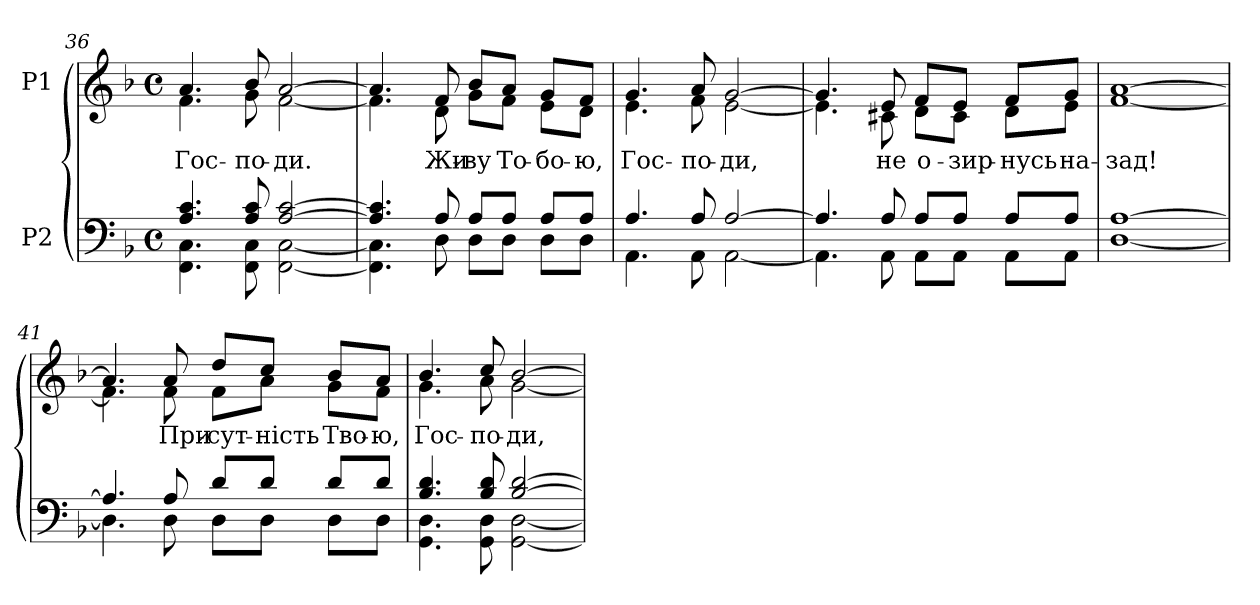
**kern	**kern	**text
*part2	*part1	*part1
*staff2	*staff1	*staff1
*I"P2	*I"P1	*
*clefF4	*clefG2	*
*k[b-]	*k[b-]	*
*F:	*F:	*
*M4/4	*M4/4	*
*met(c)	*met(c)	*
=36	=36	=36
*^	*	*
!	!	!	!LO:LY:b:color=#000000
*	*	*^	*
4.Ai/ 4.ci	4.FFi\ 4.Ci	4.ai/	4.fi\	Гос-
!	!	!	!	!LO:LY:b:color=#000000
8Ai/ 8ci	8FFi\ 8Ci	8b-i/	8gi\	-по-
!	!	!	!	!LO:LY:b:color=#000000
[>2Ai/ [>2ci	[<2FFi\ [<2Ci	[>2ai/	[<2fi\	-ди.
!!LO:LB:g=z	!!
=37	=37	=37	=37	=37
4.Ai/] 4.ci]	4.FFi\] 4.Ci]	4.ai/]	4.fi\]	.
!	!	!	!	!LO:LY:b:color=#000000
8Ai/	8Di\	8fi/	8di\	Жи-
!	!	!	!	!LO:LY:b:color=#000000
8Ai/L	8Di\L	8b-i/L	8gi\L	-ву
!	!	!	!	!LO:LY:b:color=#000000
8Ai/J	8Di\J	8ai/J	8fi\J	То-
!	!	!	!	!LO:LY:b:color=#000000
8Ai/L	8Di\L	8gi/L	8ei\L	-бо-
!	!	!	!	!LO:LY:b:color=#000000
8Ai/J	8Di\J	8fi/J	8di\J	-ю,
=38	=38	=38	=38	=38
!	!	!	!	!LO:LY:b:color=#000000
4.Ai/	4.AAi\	4.gi/	4.ei\	Гос-
!	!	!	!	!LO:LY:b:color=#000000
8Ai/	8AAi\	8ai/	8fi\	-по-
!	!	!	!	!LO:LY:b:color=#000000
[>2Ai/	[<2AAi\	[>2gi/	[<2ei\	-ди,
=39	=39	=39	=39	=39
4.Ai/]	4.AAi\]	4.gi/]	4.ei\]	.
!	!	!	!	!LO:LY:b:color=#000000
8Ai/	8AAi\	8ei/	8c#Xi\	не
!	!	!	!	!LO:LY:b:color=#000000
8Ai/L	8AAi\L	8fi/L	8di\L	о-
!	!	!	!	!LO:LY:b:color=#000000
8Ai/J	8AAi\J	8ei/J	8c#i\J	-зир-
!	!	!	!	!LO:LY:b:color=#000000
8Ai/L	8AAi\L	8fi/L	8di\L	-нусь
!	!	!	!	!LO:LY:b:color=#000000
8Ai/J	8AAi\J	8gi/J	8ei\J	на-
*v	*v	*	*	*
=40	=40	=40	=40
*^	*	*	*
!	!	!	!	!LO:LY:b:color=#000000
*v	*v	*	*	*
[<1Di [>1Ai	[>1ai	[<1fi	-зад!
!!LO:PB:g=z	!!
=41	=41	=41	=41
*^	*	*	*
4.Ai/]	4.Di\]	4.ai/]	4.fi\]	.
!	!	!	!	!LO:LY:b:color=#000000
8Ai/	8Di\	8ai/	8fi\	При-
!	!	!	!	!LO:LY:b:color=#000000
8di/L	8Di\L	8ddi/L	8fi\L	-сут-
!	!	!	!	!LO:LY:b:color=#000000
8di/J	8Di\J	8cci/J	8ai\J	-ність
!	!	!	!	!LO:LY:b:color=#000000
8di/L	8Di\L	8b-i/L	8gi\L	Тво-
!	!	!	!	!LO:LY:b:color=#000000
8di/J	8Di\J	8ai/J	8fi\J	-ю,
=42	=42	=42	=42	=42
!	!	!	!	!LO:LY:b:color=#000000
4.B-i/ 4.di	4.GGi\ 4.Di	4.b-i/	4.gi\	Гос-
!	!	!	!	!LO:LY:b:color=#000000
8B-i/ 8di	8GGi\ 8Di	8cci/	8ai\	-по-
!	!	!	!	!LO:LY:b:color=#000000
[>2B-i/ [>2di	[<2GGi\ [<2Di	[>2b-i/	[<2gi\	-ди,
*v	*v	*	*	*
*	*v	*v	*
=	=	=
*-	*-	*-
